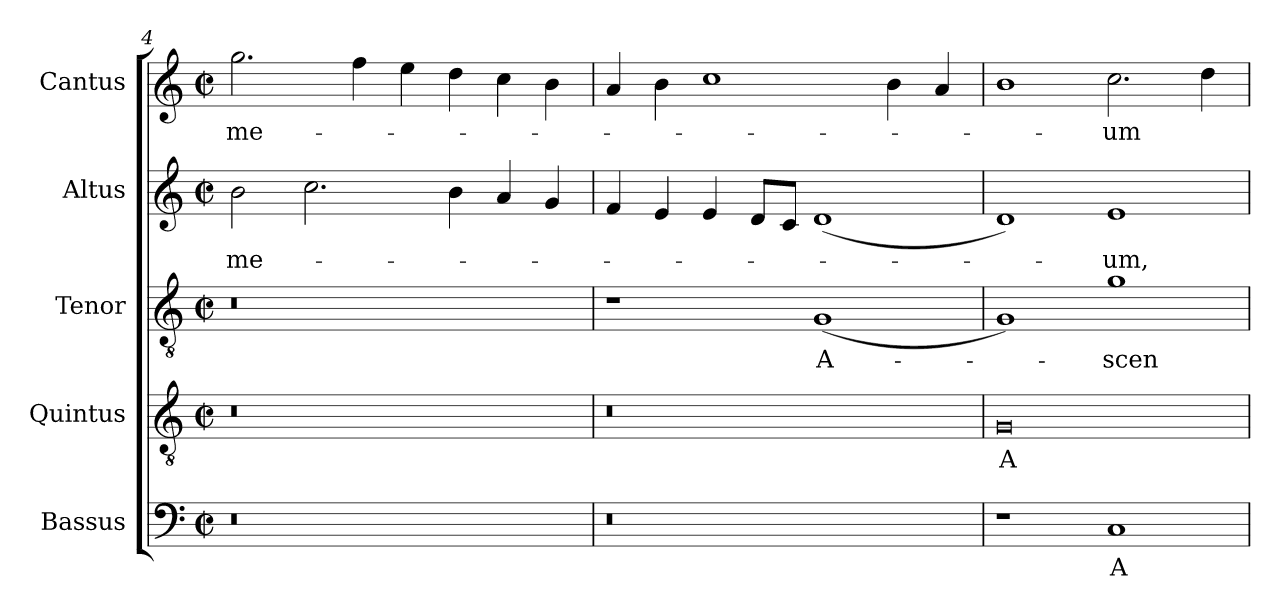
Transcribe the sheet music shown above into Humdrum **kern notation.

**kern	**text	**kern	**text	**kern	**text	**kern	**text	**kern	**text
*part5	*part5	*part4	*part4	*part3	*part3	*part2	*part2	*part1	*part1
*staff5	*staff5	*staff4	*staff4	*staff3	*staff3	*staff2	*staff2	*staff1	*staff1
*I"Bassus	*	*I"Quintus	*	*I"Tenor	*	*I"Altus	*	*I"Cantus	*
*clefF4	*	*clefGv2	*	*clefGv2	*	*clefG2	*	*clefG2	*
*M2/2	*	*M2/2	*	*M2/2	*	*M2/2	*	*M2/2	*
*met(c|)	*	*met(c|)	*	*met(c|)	*	*met(c|)	*	*met(c|)	*
=4	=4	=4	=4	=4	=4	=4	=4	=4	=4
!	!	!	!	!	!	!	!LO:LY:b	!	!LO:LY:b
0r	.	0r	.	0r	.	2b\	me-	2.gg\	me-
.	.	.	.	.	.	2.cc\	.	.	.
.	.	.	.	.	.	.	.	4ff\	.
.	.	.	.	.	.	.	.	4ee\	.
.	.	.	.	.	.	4b\	.	4dd\	.
.	.	.	.	.	.	4a/	.	4cc\	.
.	.	.	.	.	.	4g/	.	4b\	.
=5	=5	=5	=5	=5	=5	=5	=5	=5	=5
0r	.	0r	.	1r	.	4f/	.	4a/	.
.	.	.	.	.	.	4e/	.	4b\	.
.	.	.	.	.	.	4e/	.	1cc	.
.	.	.	.	.	.	8d/L	.	.	.
.	.	.	.	.	.	8c/J	.	.	.
!	!	!	!	!	!LO:LY:b:cj	!	!	!	!
.	.	.	.	(<1G	A-	(<1d	.	.	.
.	.	.	.	.	.	.	.	4b\	.
.	.	.	.	.	.	.	.	4a/	.
=6	=6	=6	=6	=6	=6	=6	=6	=6	=6
!	!	!	!LO:LY:b:cj	!	!	!	!	!	!
1r	.	0G	A	1G)	.	1d)	.	1b	.
!	!LO:LY:b:cj	!	!	!	!LO:LY:b:cj	!	!LO:LY:b:cj	!	!LO:LY:b
1C	A	.	.	1g	-scen-	1e	-um,	2.cc\	-um
.	.	.	.	.	.	.	.	4dd\	.
=	=	=	=	=	=	=	=	=	=
*-	*-	*-	*-	*-	*-	*-	*-	*-	*-
